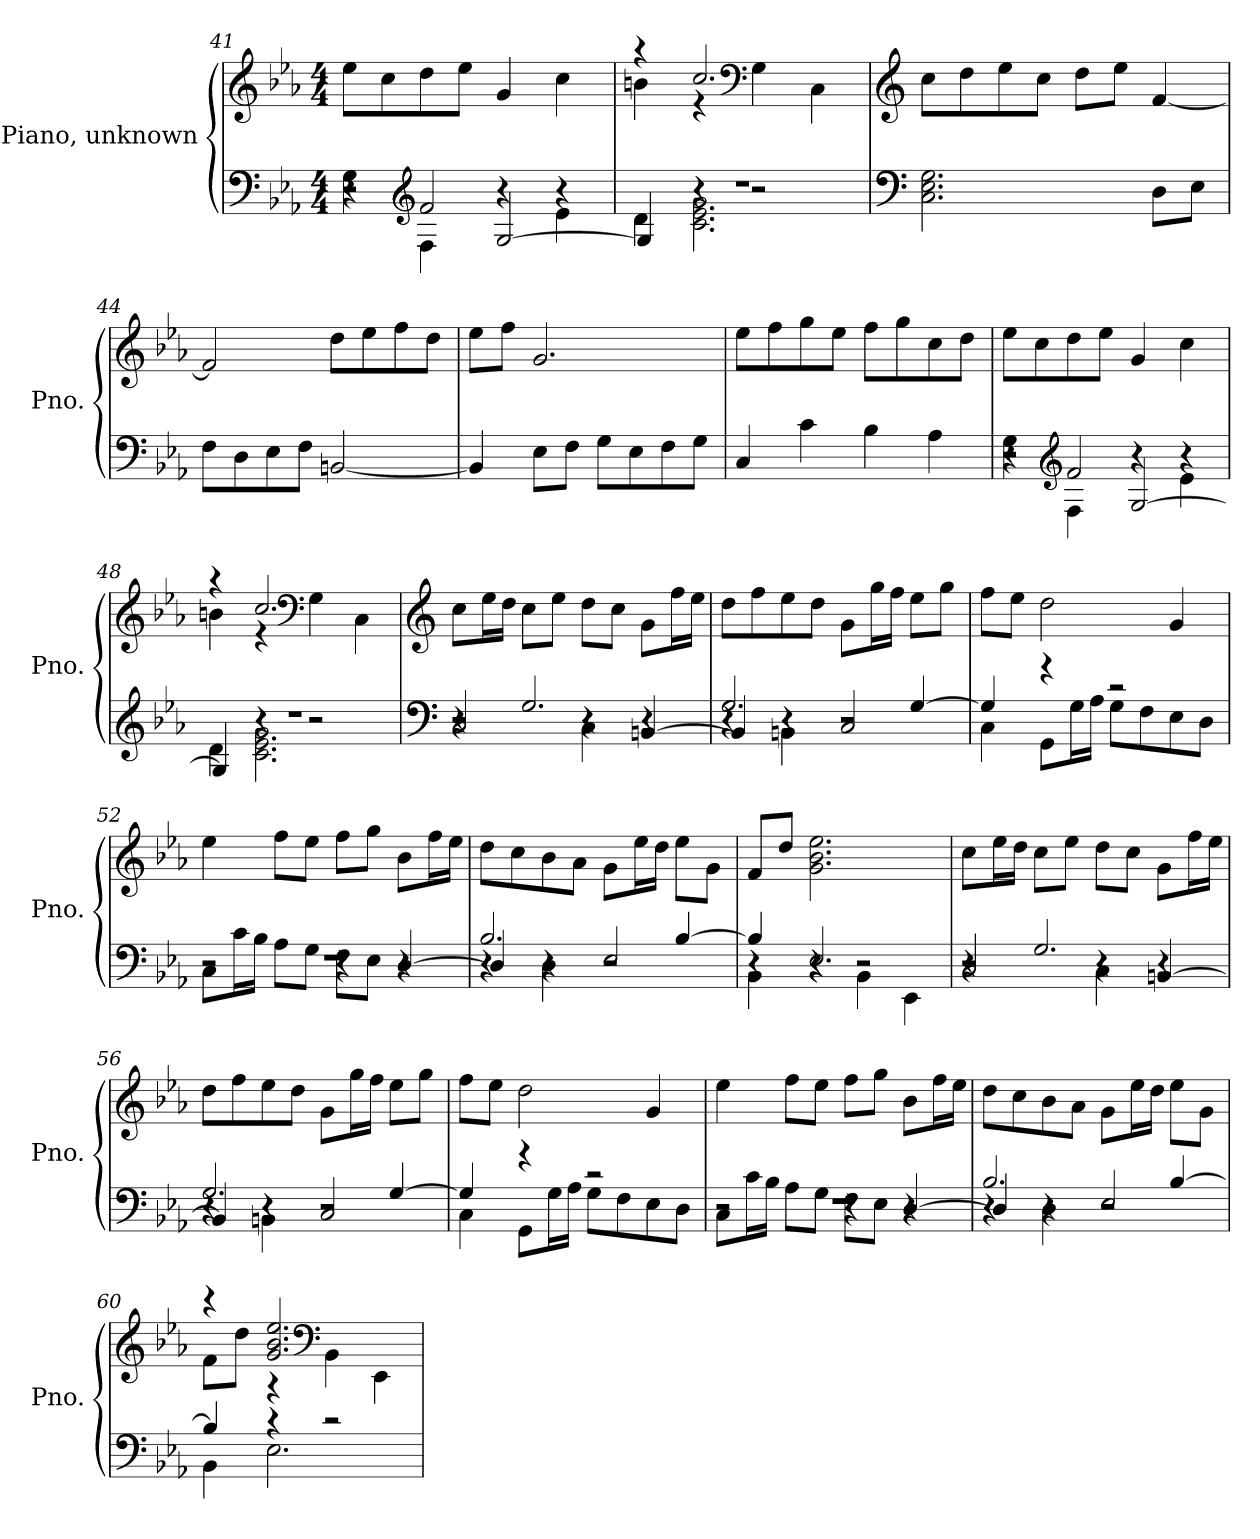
**kern	**kern
*part1	*part1
*staff2	*staff1
*I"Piano, unknown	*
*I'Pno.	*
!!LO:LB:g=z
*clefF4	*clefG2
*k[b-e-a-]	*k[b-e-a-]
*M4/4	*M4/4
=41	=41
*^	*
*	*^	*
4r	4G\	2r	8ee-\L
.	.	.	8cc\
*clefG2	*	*	*
2f/	4F\	.	8dd\
.	.	.	8ee-\J
.	4r	[2G/	4g/
4r	4e-\	.	4cc\
=42	=42	=42	=42
*	*	*	*^
1r	4d\	4G/]	4r	4bn\
.	2.c\ 2.e-\ 2.g\	4r	2.cc/	4r
*	*	*	*clefF4	*
.	.	2r	.	4G\
.	.	.	.	4C\
*v	*v	*v	*	*
*	*v	*v
=43	=43
*clefF4	*clefG2
2.C\ 2.E-\ 2.G\	8cc\L
.	8dd\
.	8ee-\
.	8cc\J
.	8dd\L
.	8ee-\J
8D\L	[4f/
8E-\J	.
=44	=44
8F\L	2f/]
8D\	.
8E-\	.
8F\J	.
[2BBn/	8dd\L
.	8ee-\
.	8ff\
.	8dd\J
=45	=45
4BB/]	8ee-\L
.	8ff\J
8E-\L	2.g/
8F\J	.
8G\L	.
8E-\	.
8F\	.
8G\J	.
!!LO:LB:g=z
=46	=46
4C/	8ee-\L
.	8ff\
4c\	8gg\
.	8ee-\J
4B-\	8ff\L
.	8gg\
4A-\	8cc\
.	8dd\J
=47	=47
*^	*
*	*^	*
4r	4G\	2r	8ee-\L
.	.	.	8cc\
*clefG2	*	*	*
2f/	4F\	.	8dd\
.	.	.	8ee-\J
.	4r	[2G/	4g/
4r	4e-\	.	4cc\
=48	=48	=48	=48
*	*	*	*^
1r	4d\	4G/]	4r	4bn\
.	2.c\ 2.e-\ 2.g\	4r	2.cc/	4r
*	*	*	*clefF4	*
.	.	2r	.	4G\
.	.	.	.	4C\
*	*	*	*v	*v
=49	=49	=49	=49
*clefF4	*	*	*clefG2
4r	2r	2C/	8cc\L
.	.	.	16ee-\L
.	.	.	16dd\JJ
2.G/	.	.	8cc\L
.	.	.	8ee-\J
.	4C\	4r	8dd\L
.	.	.	8cc\J
.	4r	[4BBn/	8g\L
.	.	.	16ff\L
.	.	.	16ee-\JJ
!!LO:LB:g=z
=50	=50	=50	=50
2.G/	4r	4BB/]	8dd\L
.	.	.	8ff\
.	4BBn\	4r	8ee-\
.	.	.	8dd\J
.	2r	2C/	8g\L
.	.	.	16gg\L
.	.	.	16ff\JJ
[4G/	.	.	8ee-\L
.	.	.	8gg\J
*	*v	*v	*
=51	=51	=51
4G/]	4C\	8ff\L
.	.	8ee-\J
4r	8GG\L	2dd\
.	16G\L	.
.	16A-\JJ	.
2r	8G\L	.
.	8F\	.
.	8E-\	4g/
.	8D\J	.
=52	=52	=52
*	*^	*
1r	8C\L	2r	4ee-\
.	16c\L	.	.
.	16B-\JJ	.	.
.	8A-\L	.	8ff\L
.	8G\J	.	8ee-\J
.	8F\L	4r	8ff\L
.	8E-\J	.	8gg\J
.	4r	[4D/	8b-\L
.	.	.	16ff\L
.	.	.	16ee-\JJ
=53	=53	=53	=53
2.B-/	4r	4D/]	8dd\L
.	.	.	8cc\
.	4D\	4r	8b-\
.	.	.	8a-\J
.	2r	2E-/	8g\L
.	.	.	16ee-\L
.	.	.	16dd\JJ
[4B-/	.	.	8ee-\L
.	.	.	8g\J
!!LO:LB:g=z
=54	=54	=54	=54
4B-/]	4BB-\	4r	8f/L
.	.	.	8dd/J
4r	4r	2.E-/	2.g\ 2.b-\ 2.ee-\
2r	4BB-\	.	.
.	4EE-\	.	.
=55	=55	=55	=55
4r	2r	2C/	8cc\L
.	.	.	16ee-\L
.	.	.	16dd\JJ
2.G/	.	.	8cc\L
.	.	.	8ee-\J
.	4C\	4r	8dd\L
.	.	.	8cc\J
.	4r	[4BBn/	8g\L
.	.	.	16ff\L
.	.	.	16ee-\JJ
=56	=56	=56	=56
2.G/	4r	4BB/]	8dd\L
.	.	.	8ff\
.	4BBn\	4r	8ee-\
.	.	.	8dd\J
.	2r	2C/	8g\L
.	.	.	16gg\L
.	.	.	16ff\JJ
[4G/	.	.	8ee-\L
.	.	.	8gg\J
*	*v	*v	*
=57	=57	=57
4G/]	4C\	8ff\L
.	.	8ee-\J
4r	8GG\L	2dd\
.	16G\L	.
.	16A-\JJ	.
2r	8G\L	.
.	8F\	.
.	8E-\	4g/
.	8D\J	.
!!LO:PB:g=z
=58	=58	=58
*	*^	*
1r	8C\L	2r	4ee-\
.	16c\L	.	.
.	16B-\JJ	.	.
.	8A-\L	.	8ff\L
.	8G\J	.	8ee-\J
.	8F\L	4r	8ff\L
.	8E-\J	.	8gg\J
.	4r	[4D/	8b-\L
.	.	.	16ff\L
.	.	.	16ee-\JJ
=59	=59	=59	=59
2.B-/	4r	4D/]	8dd\L
.	.	.	8cc\
.	4D\	4r	8b-\
.	.	.	8a-\J
.	2r	2E-/	8g\L
.	.	.	16ee-\L
.	.	.	16dd\JJ
[4B-/	.	.	8ee-\L
.	.	.	8g\J
*	*v	*v	*
=60	=60	=60
*	*	*^
4B-/]	4BB-\	4r	8f\L
.	.	.	8dd\J
4r	2.E-\	2.g/ 2.b-/ 2.ee-/	4r
*	*	*clefF4	*
2r	.	.	4BB-\
.	.	.	4EE-\
*v	*v	*	*
*	*v	*v
=	=
*-	*-
